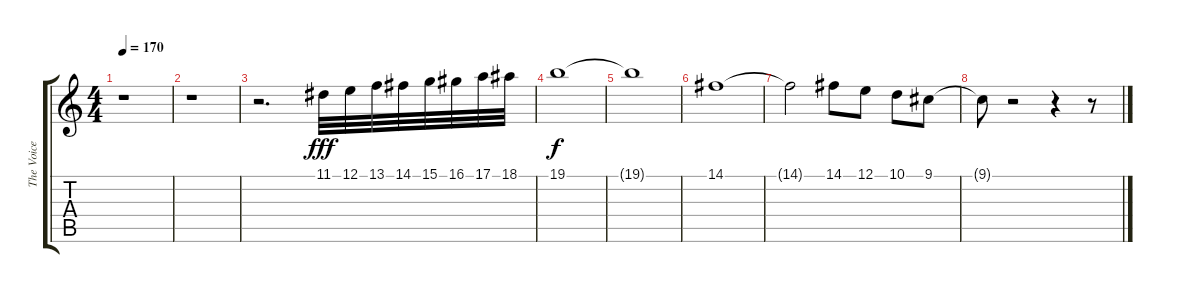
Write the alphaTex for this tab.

\track ("The Voice of The Music" "The Voice ") {instrument stringensemble1}
\staff {score tabs}
\tuning (E4 B3 G3 D3 A2 E2) {hide}
\ts (4 4)
\tempo 170
\clef g2
\ks c
r.1{dy f} |
r.1 |
r.2{d} 11.1.32{dy fff} 12.1.32 13.1.32 14.1.32 15.1.32 16.1.32 17.1.32 18.1.32 |
19.1.1{dy f} |
19.1{t}.1 |
14.1.1 |
14.1{t}.2 14.1.8 12.1.8 10.1.8 9.1.8 |
9.1{t}.8 r.2 r.4 r.8
